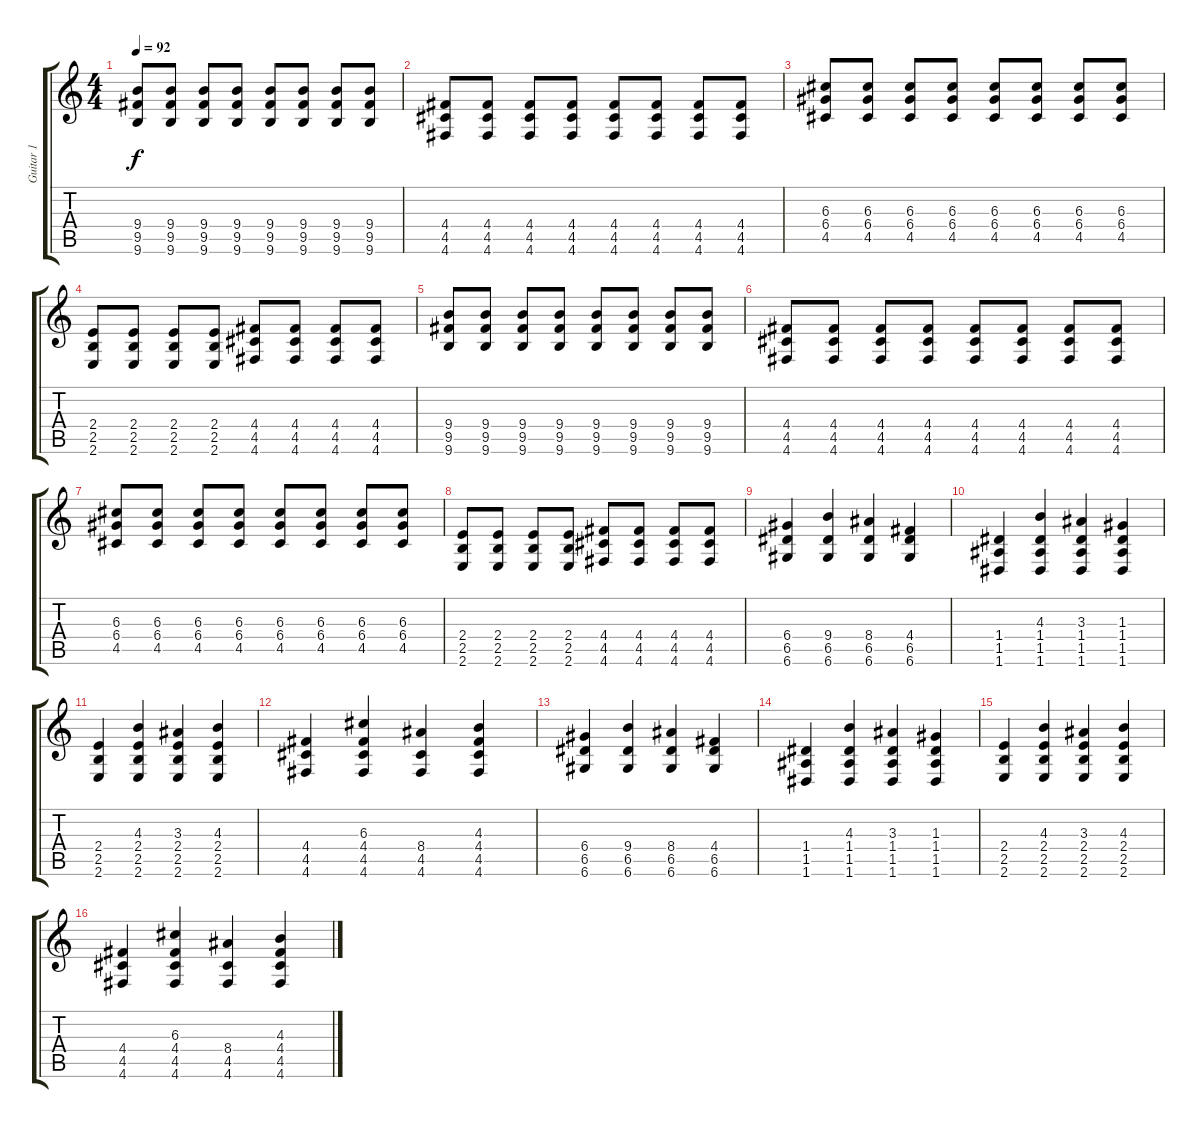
\track ("Guitar 1" "Guitar 1") {instrument overdrivenguitar}
\staff {score tabs}
\tuning (E4 B3 G3 D3 A2 D2) {hide}
\ts (4 4)
\tempo 92
\clef g2
\ks c
(9.4 9.5 9.6).8{dy f} (9.4 9.5 9.6).8 (9.4 9.5 9.6).8 (9.4 9.5 9.6).8 (9.4 9.5 9.6).8 (9.4 9.5 9.6).8 (9.4 9.5 9.6).8 (9.4 9.5 9.6).8 |
(4.4 4.5 4.6).8 (4.4 4.5 4.6).8 (4.4 4.5 4.6).8 (4.4 4.5 4.6).8 (4.4 4.5 4.6).8 (4.4 4.5 4.6).8 (4.4 4.5 4.6).8 (4.4 4.5 4.6).8 |
(6.3 6.4 4.5).8 (6.3 6.4 4.5).8 (6.3 6.4 4.5).8 (6.3 6.4 4.5).8 (6.3 6.4 4.5).8 (6.3 6.4 4.5).8 (6.3 6.4 4.5).8 (6.3 6.4 4.5).8 |
(2.4 2.5 2.6).8 (2.4 2.5 2.6).8 (2.4 2.5 2.6).8 (2.4 2.5 2.6).8 (4.4 4.5 4.6).8 (4.4 4.5 4.6).8 (4.4 4.5 4.6).8 (4.4 4.5 4.6).8 |
(9.4 9.5 9.6).8 (9.4 9.5 9.6).8 (9.4 9.5 9.6).8 (9.4 9.5 9.6).8 (9.4 9.5 9.6).8 (9.4 9.5 9.6).8 (9.4 9.5 9.6).8 (9.4 9.5 9.6).8 |
(4.4 4.5 4.6).8 (4.4 4.5 4.6).8 (4.4 4.5 4.6).8 (4.4 4.5 4.6).8 (4.4 4.5 4.6).8 (4.4 4.5 4.6).8 (4.4 4.5 4.6).8 (4.4 4.5 4.6).8 |
(6.3 6.4 4.5).8 (6.3 6.4 4.5).8 (6.3 6.4 4.5).8 (6.3 6.4 4.5).8 (6.3 6.4 4.5).8 (6.3 6.4 4.5).8 (6.3 6.4 4.5).8 (6.3 6.4 4.5).8 |
(2.4 2.5 2.6).8 (2.4 2.5 2.6).8 (2.4 2.5 2.6).8 (2.4 2.5 2.6).8 (4.4 4.5 4.6).8 (4.4 4.5 4.6).8 (4.4 4.5 4.6).8 (4.4 4.5 4.6).8 |
(6.4 6.5 6.6).4 (9.4 6.5 6.6).4 (8.4 6.5 6.6).4 (4.4 6.5 6.6).4 |
(1.4 1.5 1.6).4 (4.3 1.4 1.5 1.6).4 (3.3 1.4 1.5 1.6).4 (1.3 1.4 1.5 1.6).4 |
(2.4 2.5 2.6).4 (4.3 2.4 2.5 2.6).4 (3.3 2.4 2.5 2.6).4 (4.3 2.4 2.5 2.6).4 |
(4.4 4.5 4.6).4 (6.3 4.4 4.5 4.6).4 (8.4 4.5 4.6).4 (4.3 4.4 4.5 4.6).4 |
(6.4 6.5 6.6).4 (9.4 6.5 6.6).4 (8.4 6.5 6.6).4 (4.4 6.5 6.6).4 |
(1.4 1.5 1.6).4 (4.3 1.4 1.5 1.6).4 (3.3 1.4 1.5 1.6).4 (1.3 1.4 1.5 1.6).4 |
(2.4 2.5 2.6).4 (4.3 2.4 2.5 2.6).4 (3.3 2.4 2.5 2.6).4 (4.3 2.4 2.5 2.6).4 |
(4.4 4.5 4.6).4 (6.3 4.4 4.5 4.6).4 (8.4 4.5 4.6).4 (4.3 4.4 4.5 4.6).4
